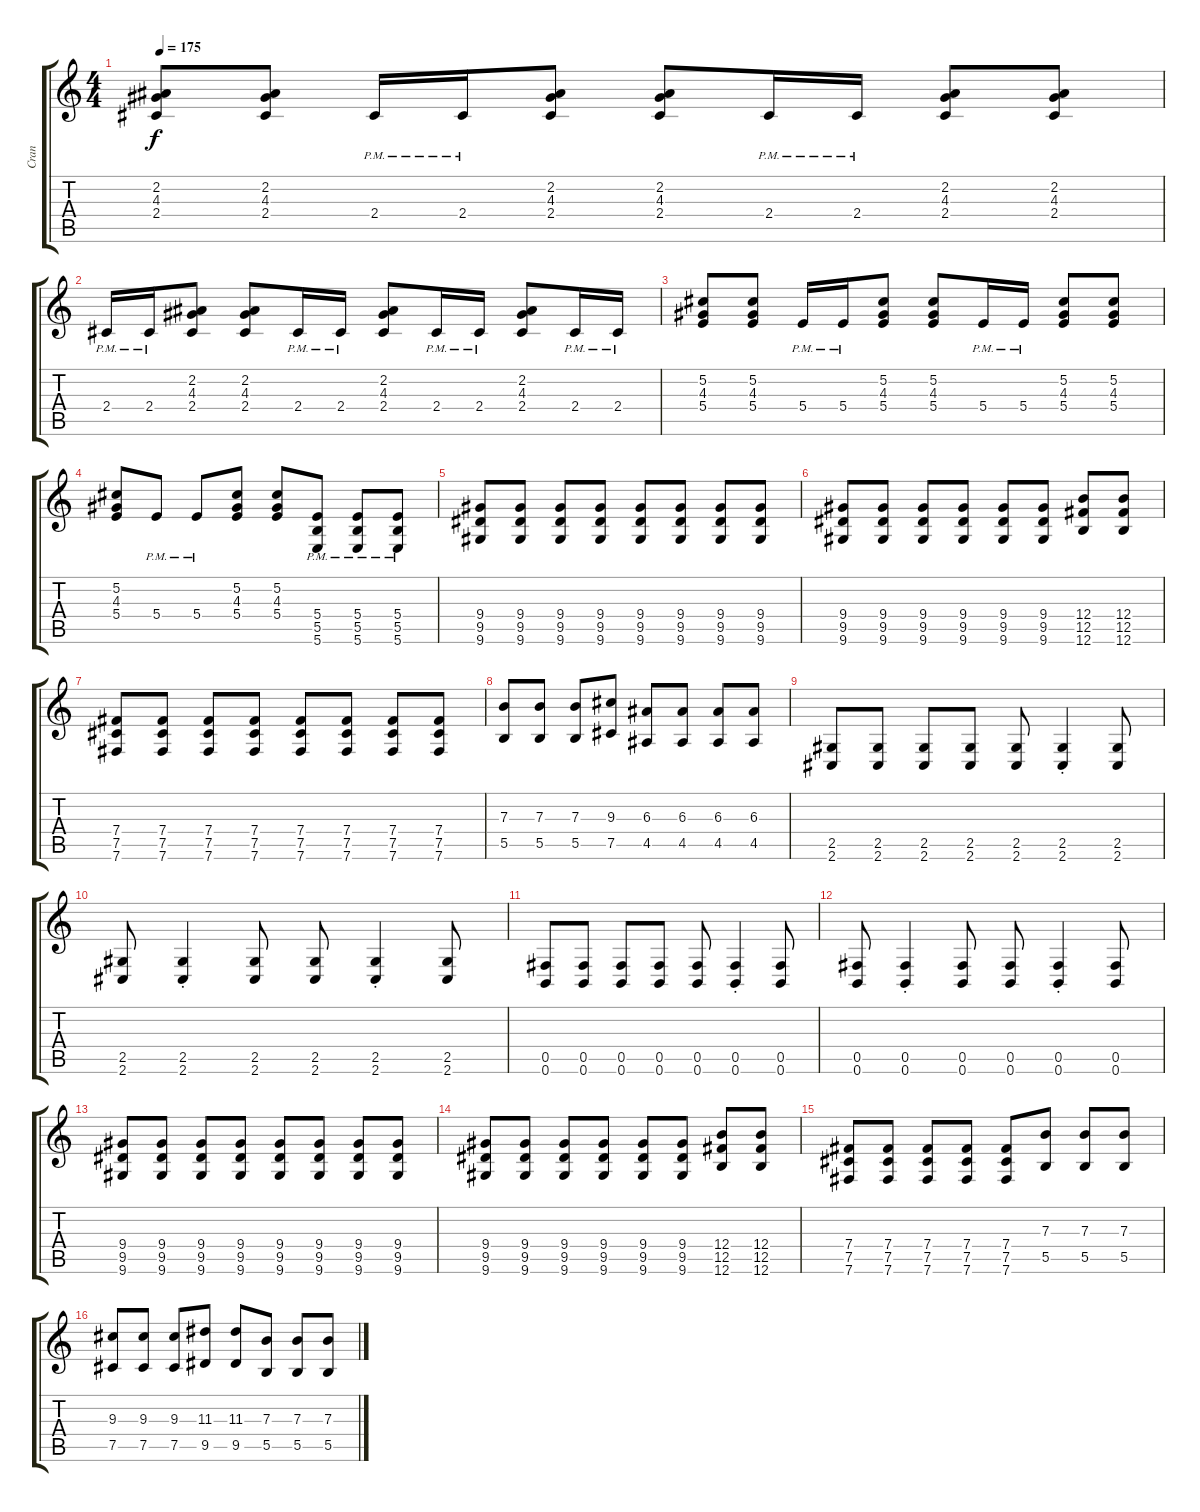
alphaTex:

\track ("Cran" "Cran") {instrument distortionguitar}
\staff {score tabs}
\tuning (Db4 Ab3 E3 B2 Gb2 B1) {hide}
\ts (4 4)
\tempo 175
\clef g2
\ks c
(2.2 4.3 2.4).8{dy f} (2.2 4.3 2.4).8 2.4{pm}.16 2.4{pm}.16 (2.2 4.3 2.4).8 (2.2 4.3 2.4).8 2.4{pm}.16 2.4{pm}.16 (2.2 4.3 2.4).8 (2.2 4.3 2.4).8 |
2.4{pm}.16 2.4{pm}.16 (2.2 4.3 2.4).8 (2.2 4.3 2.4).8 2.4{pm}.16 2.4{pm}.16 (2.2 4.3 2.4).8 2.4{pm}.16 2.4{pm}.16 (2.2 4.3 2.4).8 2.4{pm}.16 2.4{pm}.16 |
(5.2 4.3 5.4).8 (5.2 4.3 5.4).8 5.4{pm}.16 5.4{pm}.16 (5.2 4.3 5.4).8 (5.2 4.3 5.4).8 5.4{pm}.16 5.4{pm}.16 (5.2 4.3 5.4).8 (5.2 4.3 5.4).8 |
(5.2 4.3 5.4).8 5.4{pm}.8 5.4{pm}.8 (5.2 4.3 5.4).8 (5.2 4.3 5.4).8 (5.4{pm} 5.5{pm} 5.6{pm}).8 (5.4{pm} 5.5{pm} 5.6{pm}).8 (5.4{pm} 5.5{pm} 5.6{pm}).8 |
(9.4 9.5 9.6).8{balance 8} (9.4 9.5 9.6).8 (9.4 9.5 9.6).8 (9.4 9.5 9.6).8 (9.4 9.5 9.6).8 (9.4 9.5 9.6).8 (9.4 9.5 9.6).8 (9.4 9.5 9.6).8 |
(9.4 9.5 9.6).8 (9.4 9.5 9.6).8 (9.4 9.5 9.6).8 (9.4 9.5 9.6).8 (9.4 9.5 9.6).8 (9.4 9.5 9.6).8 (12.4 12.5 12.6).8 (12.4 12.5 12.6).8 |
(7.4 7.5 7.6).8 (7.4 7.5 7.6).8 (7.4 7.5 7.6).8 (7.4 7.5 7.6).8 (7.4 7.5 7.6).8 (7.4 7.5 7.6).8 (7.4 7.5 7.6).8 (7.4 7.5 7.6).8 |
(7.3 5.5).8 (7.3 5.5).8 (7.3 5.5).8 (9.3 7.5).8 (6.3 4.5).8 (6.3 4.5).8 (6.3 4.5).8 (6.3 4.5).8 |
(2.5 2.6).8 (2.5 2.6).8 (2.5 2.6).8 (2.5 2.6).8 (2.5 2.6).8 (2.5{st} 2.6{st}).4 (2.5 2.6).8 |
(2.5 2.6).8 (2.5{st} 2.6{st}).4 (2.5 2.6).8 (2.5 2.6).8 (2.5{st} 2.6{st}).4 (2.5 2.6).8 |
(0.5 0.6).8 (0.5 0.6).8 (0.5 0.6).8 (0.5 0.6).8 (0.5 0.6).8 (0.5{st} 0.6{st}).4 (0.5 0.6).8 |
(0.5 0.6).8 (0.5{st} 0.6{st}).4 (0.5 0.6).8 (0.5 0.6).8 (0.5{st} 0.6{st}).4 (0.5 0.6).8 |
(9.4 9.5 9.6).8 (9.4 9.5 9.6).8 (9.4 9.5 9.6).8 (9.4 9.5 9.6).8 (9.4 9.5 9.6).8 (9.4 9.5 9.6).8 (9.4 9.5 9.6).8 (9.4 9.5 9.6).8 |
(9.4 9.5 9.6).8 (9.4 9.5 9.6).8 (9.4 9.5 9.6).8 (9.4 9.5 9.6).8 (9.4 9.5 9.6).8 (9.4 9.5 9.6).8 (12.4 12.5 12.6).8 (12.4 12.5 12.6).8 |
(7.4 7.5 7.6).8 (7.4 7.5 7.6).8 (7.4 7.5 7.6).8 (7.4 7.5 7.6).8 (7.4 7.5 7.6).8 (7.3 5.5).8 (7.3 5.5).8 (7.3 5.5).8 |
(9.3 7.5).8 (9.3 7.5).8 (9.3 7.5).8 (11.3 9.5).8 (11.3 9.5).8 (7.3 5.5).8 (7.3 5.5).8 (7.3 5.5).8
